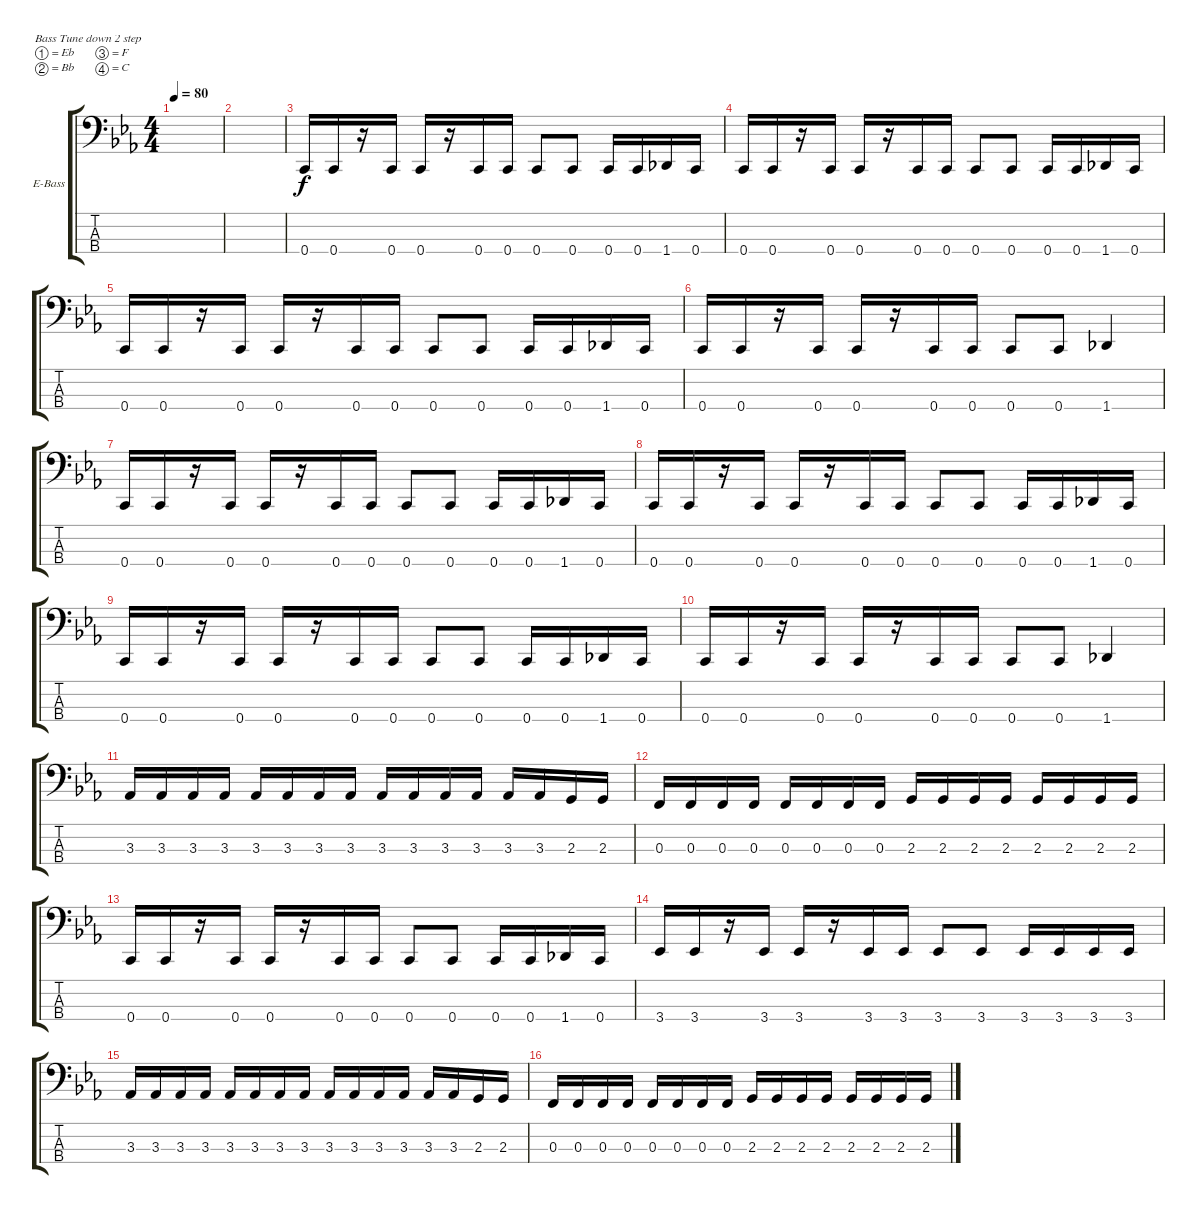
\defaultSystemsLayout 4
\bracketExtendMode groupsimilarinstruments
\firstSystemTrackNameOrientation horizontal
\otherSystemsTrackNameOrientation horizontal
\track ("Electric Bass" "E-Bass") {instrument electricbassfinger}
\staff {score tabs}
\tuning (Eb2 Bb1 F1 C1)
\ts (4 4)
\tempo 80
\clef f4
\ks cminor
|
|
0.4.16 0.4.16 r.16 0.4.16 0.4.16 r.16 0.4.16 0.4.16 0.4.8 0.4.8 0.4.16 0.4.16 1.4.16 0.4.16 |
0.4.16 0.4.16 r.16 0.4.16 0.4.16 r.16 0.4.16 0.4.16 0.4.8 0.4.8 0.4.16 0.4.16 1.4.16 0.4.16 |
0.4.16 0.4.16 r.16 0.4.16 0.4.16 r.16 0.4.16 0.4.16 0.4.8 0.4.8 0.4.16 0.4.16 1.4.16 0.4.16 |
0.4.16 0.4.16 r.16 0.4.16 0.4.16 r.16 0.4.16 0.4.16 0.4.8 0.4.8 1.4.4 |
0.4.16 0.4.16 r.16 0.4.16 0.4.16 r.16 0.4.16 0.4.16 0.4.8 0.4.8 0.4.16 0.4.16 1.4.16 0.4.16 |
0.4.16 0.4.16 r.16 0.4.16 0.4.16 r.16 0.4.16 0.4.16 0.4.8 0.4.8 0.4.16 0.4.16 1.4.16 0.4.16 |
0.4.16 0.4.16 r.16 0.4.16 0.4.16 r.16 0.4.16 0.4.16 0.4.8 0.4.8 0.4.16 0.4.16 1.4.16 0.4.16 |
0.4.16 0.4.16 r.16 0.4.16 0.4.16 r.16 0.4.16 0.4.16 0.4.8 0.4.8 1.4.4 |
3.3.16 3.3.16 3.3.16 3.3.16 3.3.16 3.3.16 3.3.16 3.3.16 3.3.16 3.3.16 3.3.16 3.3.16 3.3.16 3.3.16 2.3.16 2.3.16 |
0.3.16 0.3.16 0.3.16 0.3.16 0.3.16 0.3.16 0.3.16 0.3.16 2.3.16 2.3.16 2.3.16 2.3.16 2.3.16 2.3.16 2.3.16 2.3.16 |
0.4.16 0.4.16 r.16 0.4.16 0.4.16 r.16 0.4.16 0.4.16 0.4.8 0.4.8 0.4.16 0.4.16 1.4.16 0.4.16 |
3.4.16 3.4.16 r.16 3.4.16 3.4.16 r.16 3.4.16 3.4.16 3.4.8 3.4.8 3.4.16 3.4.16 3.4.16 3.4.16 |
3.3.16 3.3.16 3.3.16 3.3.16 3.3.16 3.3.16 3.3.16 3.3.16 3.3.16 3.3.16 3.3.16 3.3.16 3.3.16 3.3.16 2.3.16 2.3.16 |
0.3.16 0.3.16 0.3.16 0.3.16 0.3.16 0.3.16 0.3.16 0.3.16 2.3.16 2.3.16 2.3.16 2.3.16 2.3.16 2.3.16 2.3.16 2.3.16
